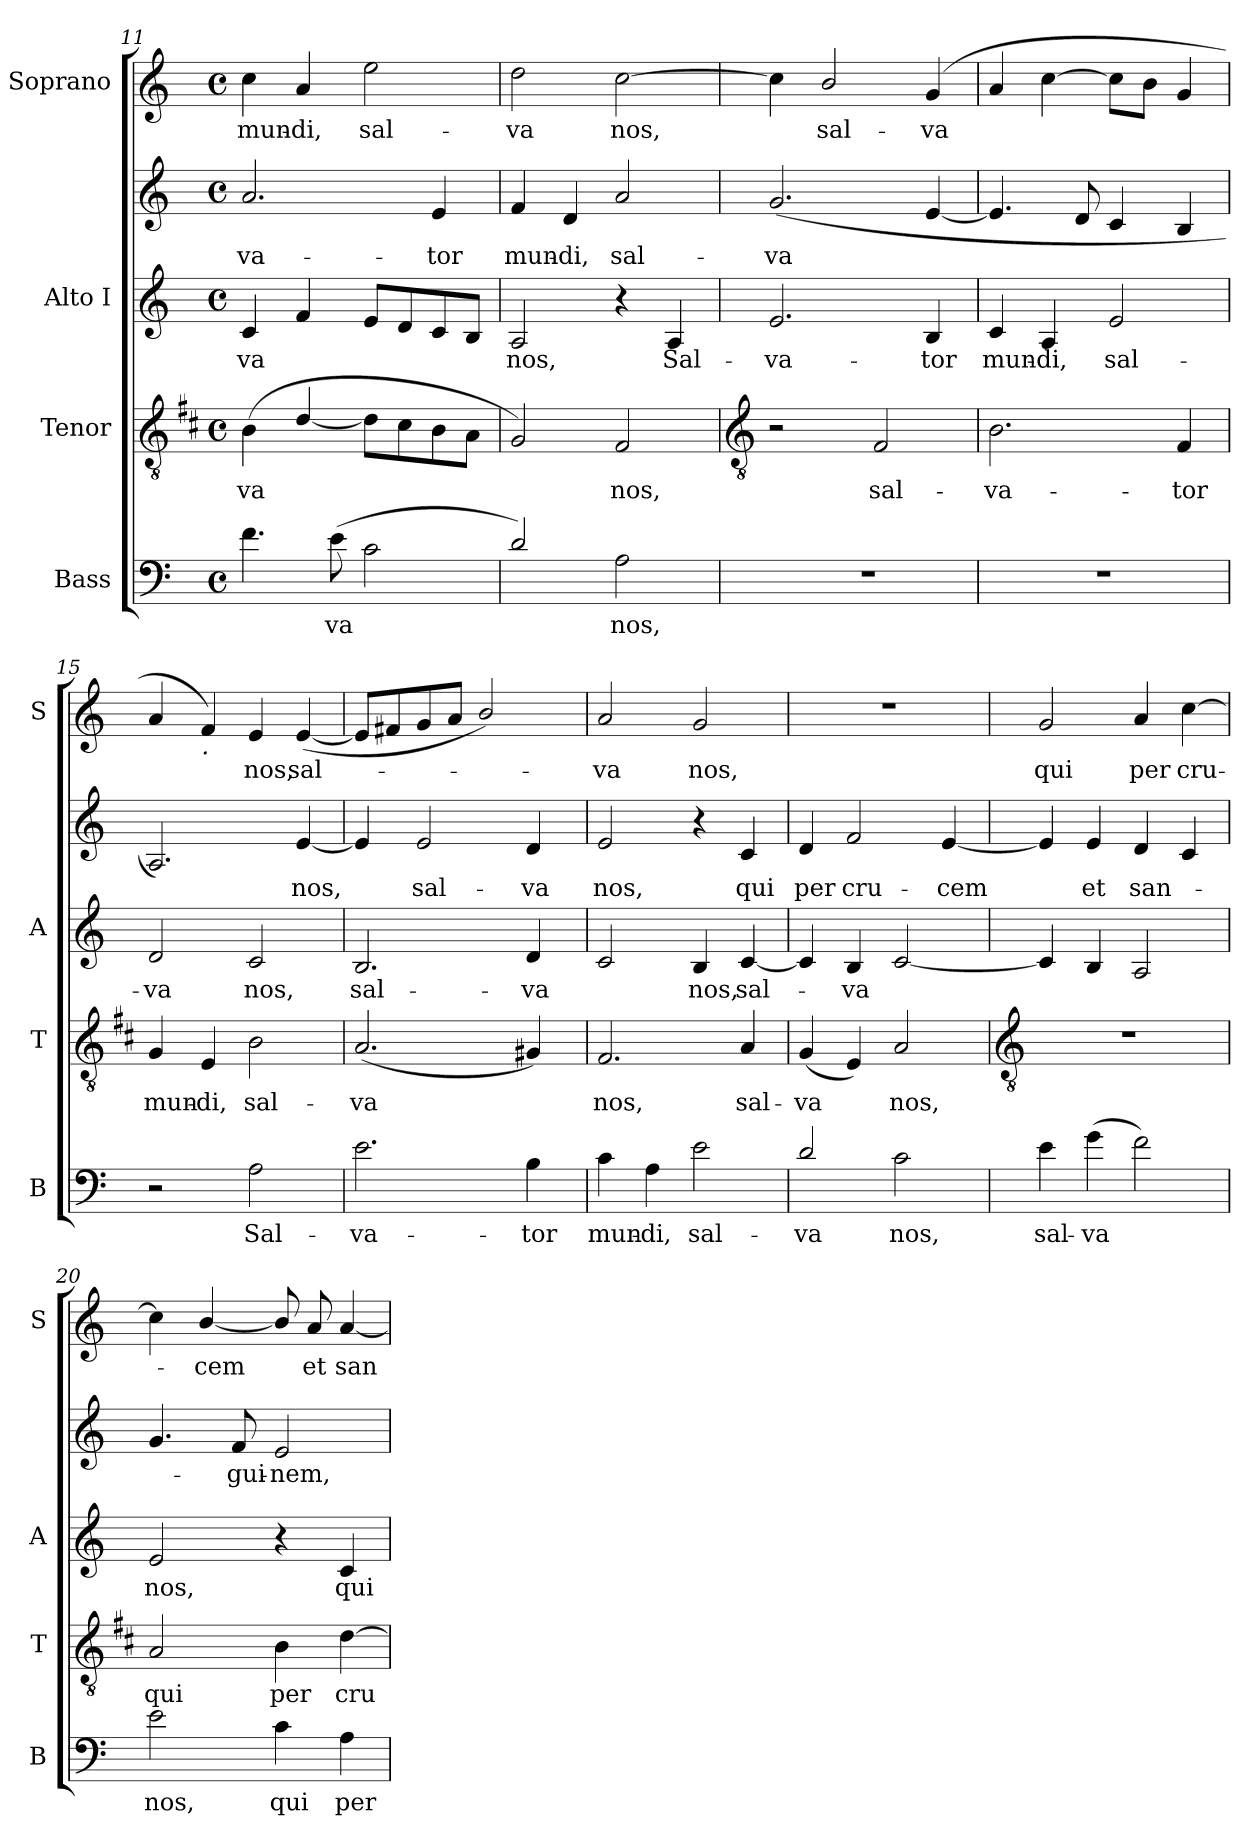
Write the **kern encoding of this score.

**kern	**text	**kern	**text	**kern	**text	**kern	**text	**kern	**text
*part4	*part4	*part3	*part3	*part2	*part2	*part2	*part2	*part1	*part1
*staff5	*staff5	*staff4	*staff4	*staff3	*staff3	*staff2	*staff2	*staff1	*staff1
*I"Bass	*	*I"Tenor	*	*I"Alto I	*	*	*	*I"Soprano	*
*I'B	*	*I'T	*	*I'A	*	*	*	*I'S	*
*clefF4	*	*clefGv2	*	*clefG2	*	*clefG2	*	*clefG2	*
*ITrd7c12	*	*ITrd1c2	*	*	*	*	*	*	*
*k[]	*	*k[]	*	*k[]	*	*k[]	*	*k[]	*
*C:	*	*C:	*	*C:	*	*C:	*	*C:	*
*M4/4	*	*M4/4	*	*M4/4	*	*M4/4	*	*M4/4	*
*met(c)	*	*met(c)	*	*met(c)	*	*met(c)	*	*met(c)	*
=11	=11	=11	=11	=11	=11	=11	=11	=11	=11
!	!	!	!LO:LY:b	!	!LO:LY:b	!	!LO:LY:b	!	!LO:LY:b
4.F	.	(<4A	-va	4c	va	2.a	-va-	4cc	mun-
!	!	!	!	!	!	!	!	!	!LO:LY:b
.	.	[4c/	.	4f	.	.	.	4a	-di,
!	!LO:LY:b	!	!	!	!	!	!	!	!
(<8E	va	.	.	.	.	.	.	.	.
!	!	!	!	!	!	!	!	!	!LO:LY:b
2C	.	8cL]	.	8eL	.	.	.	2ee	sal-
.	.	8B	.	8d	.	.	.	.	.
!	!	!	!	!	!	!	!LO:LY:b	!	!
.	.	8A	.	8c	.	4e	-tor	.	.
.	.	8GJ	.	8BJ	.	.	.	.	.
=12	=12	=12	=12	=12	=12	=12	=12	=12	=12
!	!	!	!	!	!LO:LY:b	!	!LO:LY:b	!	!LO:LY:b
2D/)	.	2F)	.	2A	-nos,	4f	mun-	2dd	-va
!	!	!	!	!	!	!	!LO:LY:b	!	!
.	.	.	.	.	.	4d	-di,	.	.
!	!LO:LY:b	!	!LO:LY:b	!	!	!	!LO:LY:b	!	!LO:LY:b
2AA	nos,	2E	nos,	4r	.	2a	sal-	[2cc	nos,
!	!	!	!	!	!LO:LY:b	!	!	!	!
.	.	.	.	4A	Sal-	.	.	.	.
!!LO:LB:g=z
=13	=13	=13	=13	=13	=13	=13	=13	=13	=13
*	*	*clefGv2	*	*	*	*	*	*	*
!	!	!	!	!	!LO:LY:b	!	!LO:LY:b	!	!
1r	.	2r	.	2.e	va-	(<2.g	-va	4cc]	.
!	!	!	!	!	!	!	!	!	!LO:LY:b
.	.	.	.	.	.	.	.	2b/	sal-
!	!	!	!LO:LY:b	!	!	!	!	!	!
.	.	2E	sal-	.	.	.	.	.	.
!	!	!	!	!	!LO:LY:b	!	!	!	!LO:LY:b
.	.	.	.	4B	-tor	[4e	.	(<4g	-va
=14	=14	=14	=14	=14	=14	=14	=14	=14	=14
!	!	!	!LO:LY:b	!	!LO:LY:b	!	!	!	!
1r	.	2.A	-va-	4c	mun-	4.e]	.	4a	.
!	!	!	!	!	!LO:LY:b	!	!	!	!
.	.	.	.	4A	-di,	.	.	[4cc	.
.	.	.	.	.	.	8d	.	.	.
!	!	!	!	!	!LO:LY:b	!	!	!	!
.	.	.	.	2e	sal-	4c	.	8ccL]	.
.	.	.	.	.	.	.	.	8bJ	.
!	!	!	!LO:LY:b	!	!	!	!	!	!
.	.	4E	-tor	.	.	4B	.	4g	.
=15	=15	=15	=15	=15	=15	=15	=15	=15	=15
!	!	!	!LO:LY:b	!	!LO:LY:b	!	!	!	!
2r	.	4F	mun-	2d	va	2.A)	.	4a	.
!	!	!	!	!	!	!	!	!LO:TX:b:i:t=.	!
!	!	!	!LO:LY:b	!	!	!	!	!	!
.	.	4D	-di,	.	.	.	.	4f)	.
!	!LO:LY:b	!	!LO:LY:b	!	!LO:LY:b	!	!	!	!LO:LY:b
2AA	Sal-	2A	sal-	2c	nos,	.	.	4e	nos,
!	!	!	!	!	!	!	!LO:LY:b	!	!LO:LY:b
.	.	.	.	.	.	[4e	-nos,	(<[4e	sal-
=16	=16	=16	=16	=16	=16	=16	=16	=16	=16
!	!LO:LY:b	!	!LO:LY:b	!	!LO:LY:b	!	!	!	!
2.E\	-va-	(<2.G	-va	2.B	sal-	4e]	.	8eL]	.
.	.	.	.	.	.	.	.	8f#X	.
!	!	!	!	!	!	!	!LO:LY:b	!	!
.	.	.	.	.	.	2e	sal-	8g	.
.	.	.	.	.	.	.	.	8aJ	.
.	.	.	.	.	.	.	.	2b/)	.
!	!LO:LY:b	!	!	!	!LO:LY:b	!	!LO:LY:b	!	!
4BB	-tor	4F#X)	.	4d	-va	4d	-va	.	.
=17	=17	=17	=17	=17	=17	=17	=17	=17	=17
!	!LO:LY:b	!	!LO:LY:b	!	!	!	!LO:LY:b	!	!LO:LY:b
4C	mun-	2.E	nos,	2c	.	2e	nos,	2a	va
!	!LO:LY:b	!	!	!	!	!	!	!	!
4AA	-di,	.	.	.	.	.	.	.	.
!	!LO:LY:b	!	!	!	!LO:LY:b	!	!	!	!LO:LY:b
2E\	sal-	.	.	4B	nos,	4r	.	2g	nos,
!	!	!	!LO:LY:b	!	!LO:LY:b	!	!LO:LY:b	!	!
.	.	4G	sal-	[4c	sal-	4c	qui	.	.
=18	=18	=18	=18	=18	=18	=18	=18	=18	=18
!	!LO:LY:b	!	!LO:LY:b	!	!	!	!LO:LY:b	!	!
2D/	-va	(<4F	-va	4c]	.	4d	per	1r	.
!	!	!	!	!	!LO:LY:b	!	!LO:LY:b	!	!
.	.	4D)	.	(<4B	va	2f	cru-	.	.
!	!LO:LY:b	!	!LO:LY:b	!	!	!	!	!	!
2C	nos,	2G	nos,	[2c	.	.	.	.	.
!	!	!	!	!	!	!	!LO:LY:b	!	!
.	.	.	.	.	.	[4e	-cem	.	.
!!LO:LB:g=z
=19	=19	=19	=19	=19	=19	=19	=19	=19	=19
*	*	*clefGv2	*	*	*	*	*	*	*
!	!LO:LY:b	!	!	!	!	!	!	!	!LO:LY:b
4E\	sal-	1r	.	4c]	.	4e]	.	2g	qui
!	!LO:LY:b	!	!	!	!	!	!LO:LY:b	!	!
(>4G\	-va	.	.	4B	.	4e	et	.	.
!	!	!	!	!	!	!	!LO:LY:b	!	!LO:LY:b
2F\)	.	.	.	2A	.	4d	san-	4a	per
!	!	!	!	!	!	!	!	!	!LO:LY:b
.	.	.	.	.	.	4c	.	[4cc	cru-
=20	=20	=20	=20	=20	=20	=20	=20	=20	=20
!	!LO:LY:b	!	!LO:LY:b	!	!LO:LY:b	!	!	!	!
2E	nos,	2G	qui	2e	nos,	4.g)	.	4cc]	.
!	!	!	!	!	!	!	!	!	!LO:LY:b
.	.	.	.	.	.	.	.	[4b/	cem
!	!	!	!	!	!	!	!LO:LY:b	!	!
.	.	.	.	.	.	8f	gui-	.	.
!	!LO:LY:b	!	!LO:LY:b	!	!	!	!LO:LY:b	!	!
4C	qui	4A	per	4r	.	2e	-nem,	8b/]	.
!	!	!	!	!	!	!	!	!	!LO:LY:b
.	.	.	.	.	.	.	.	8a	et
!	!LO:LY:b	!	!LO:LY:b	!	!LO:LY:b	!	!	!	!LO:LY:b
4AA	per	[4c	cru-	4c	qui	.	.	[4a	san-
=	=	=	=	=	=	=	=	=	=
*-	*-	*-	*-	*-	*-	*-	*-	*-	*-
